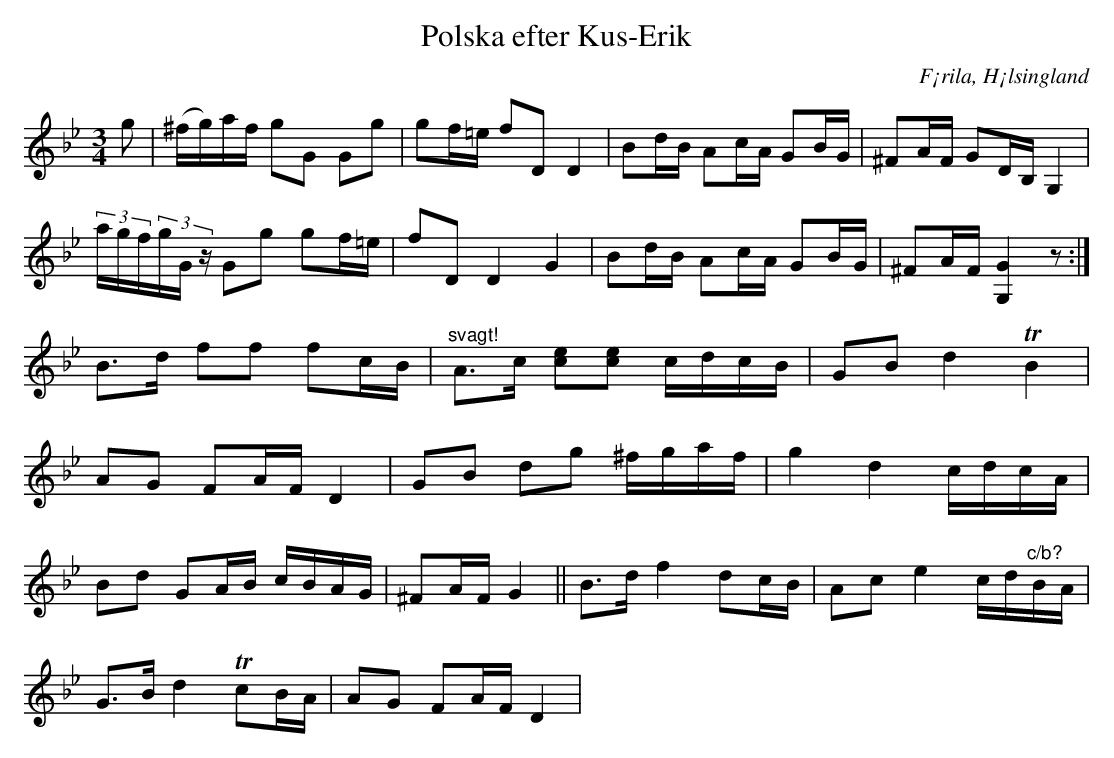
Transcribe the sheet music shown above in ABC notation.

X:1
T: Polska efter Kus-Erik
O: F¡rila, H¡lsingland
M: 3/4
L: 1/16
K: Gm
g2 | (^fg)af g2G2 G2g2 | g2f=e f2D2 D4 | B2dB A2cA G2BG | ^F2AF G2DB, G,4 |
(3agf(3gGz G2g2 g2f=e | f2D2 D4 G4 | B2dB A2cA G2BG | ^F2AF [G,G]4 z2 :|
B2>d2 f2f2 f2cB | "^svagt!"A2>c2 [c2e2][e2c2] cdcB | G2B2 d4 TB4 |
A2G2 F2AF D4 | G2B2 d2g2 ^fgaf | g4 d4 cdcA |
B2d2 G2AB cBAG | ^F2AF G4 || B2>d2 f4 d2cB | A2c2 e4 cd"^c/b?"BA |
G2>B2 d4 Tc2BA | A2G2 F2AF D4 |
